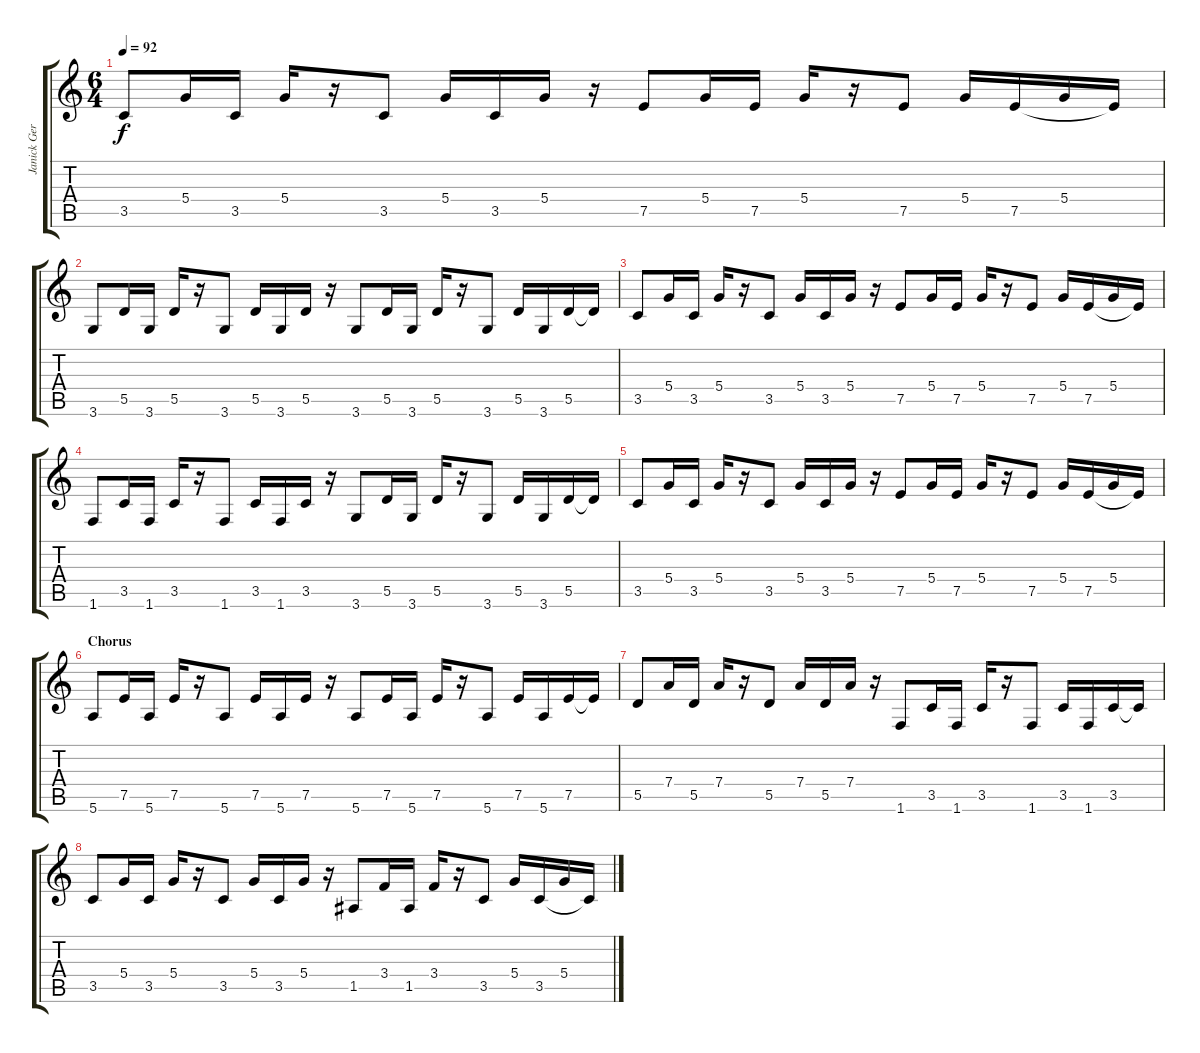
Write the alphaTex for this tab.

\track ("Janick Gers" "Janick Ger") {instrument acousticguitarsteel}
\staff {score tabs}
\tuning (E4 B3 G3 D3 A2 E2) {hide}
\ts (6 4)
\tempo 92
\clef g2
\ks c
3.5.8{dy f} 5.4.16 3.5.16 5.4.16 r.16 3.5.8 5.4.16 3.5.16 5.4.16 r.16 7.5.8 5.4.16 7.5.16 5.4.16 r.16 7.5.8 5.4.16 7.5.16 5.4.16 7.5{t}.16 |
3.6.8 5.5.16 3.6.16 5.5.16 r.16 3.6.8 5.5.16 3.6.16 5.5.16 r.16 3.6.8 5.5.16 3.6.16 5.5.16 r.16 3.6.8 5.5.16 3.6.16 5.5.16 5.5{t}.16 |
3.5.8 5.4.16 3.5.16 5.4.16 r.16 3.5.8 5.4.16 3.5.16 5.4.16 r.16 7.5.8 5.4.16 7.5.16 5.4.16 r.16 7.5.8 5.4.16 7.5.16 5.4.16 7.5{t}.16 |
1.6.8 3.5.16 1.6.16 3.5.16 r.16 1.6.8 3.5.16 1.6.16 3.5.16 r.16 3.6.8 5.5.16 3.6.16 5.5.16 r.16 3.6.8 5.5.16 3.6.16 5.5.16 5.5{t}.16 |
3.5.8 5.4.16 3.5.16 5.4.16 r.16 3.5.8 5.4.16 3.5.16 5.4.16 r.16 7.5.8 5.4.16 7.5.16 5.4.16 r.16 7.5.8 5.4.16 7.5.16 5.4.16 7.5{t}.16 |
\section ("" "Chorus")
5.6.8 7.5.16 5.6.16 7.5.16 r.16 5.6.8 7.5.16 5.6.16 7.5.16 r.16 5.6.8 7.5.16 5.6.16 7.5.16 r.16 5.6.8 7.5.16 5.6.16 7.5.16 7.5{t}.16 |
5.5.8 7.4.16 5.5.16 7.4.16 r.16 5.5.8 7.4.16 5.5.16 7.4.16 r.16 1.6.8 3.5.16 1.6.16 3.5.16 r.16 1.6.8 3.5.16 1.6.16 3.5.16 3.5{t}.16 |
3.5.8 5.4.16 3.5.16 5.4.16 r.16 3.5.8 5.4.16 3.5.16 5.4.16 r.16 1.5.8 3.4.16 1.5.16 3.4.16 r.16 3.5.8 5.4.16 3.5.16 5.4.16 3.5{t}.16
